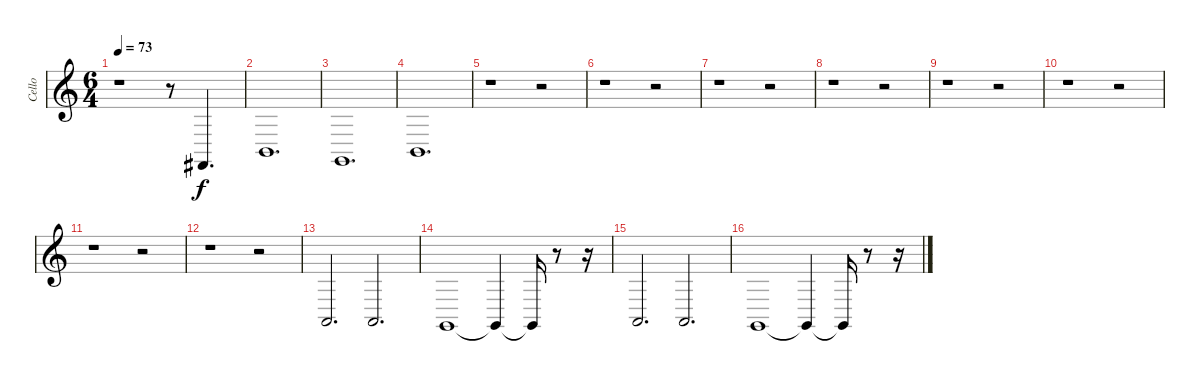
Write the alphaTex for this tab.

\track ("Cello" "Cello") {instrument cello}
\staff {score}
\tuning (E4 B3 G3 D3 A2 E2) {hide}
\ts (6 4)
\tempo 73
\clef g2
\ks c
r.1{dy f} r.8 2.6.4{d} |
7.6.1{d} |
3.6.1{d} |
7.6.1{d} |
r.1 r.2 |
r.1 r.2 |
r.1 r.2 |
r.1 r.2 |
r.1 r.2 |
r.1 r.2 |
r.1 r.2 |
r.1 r.2 |
5.6.2{d} 5.6.2{d} |
3.6.1 3.6{t}.4 3.6{t}.16 r.8 r.16 |
5.6.2{d} 5.6.2{d} |
3.6.1 3.6{t}.4 3.6{t}.16 r.8 r.16
